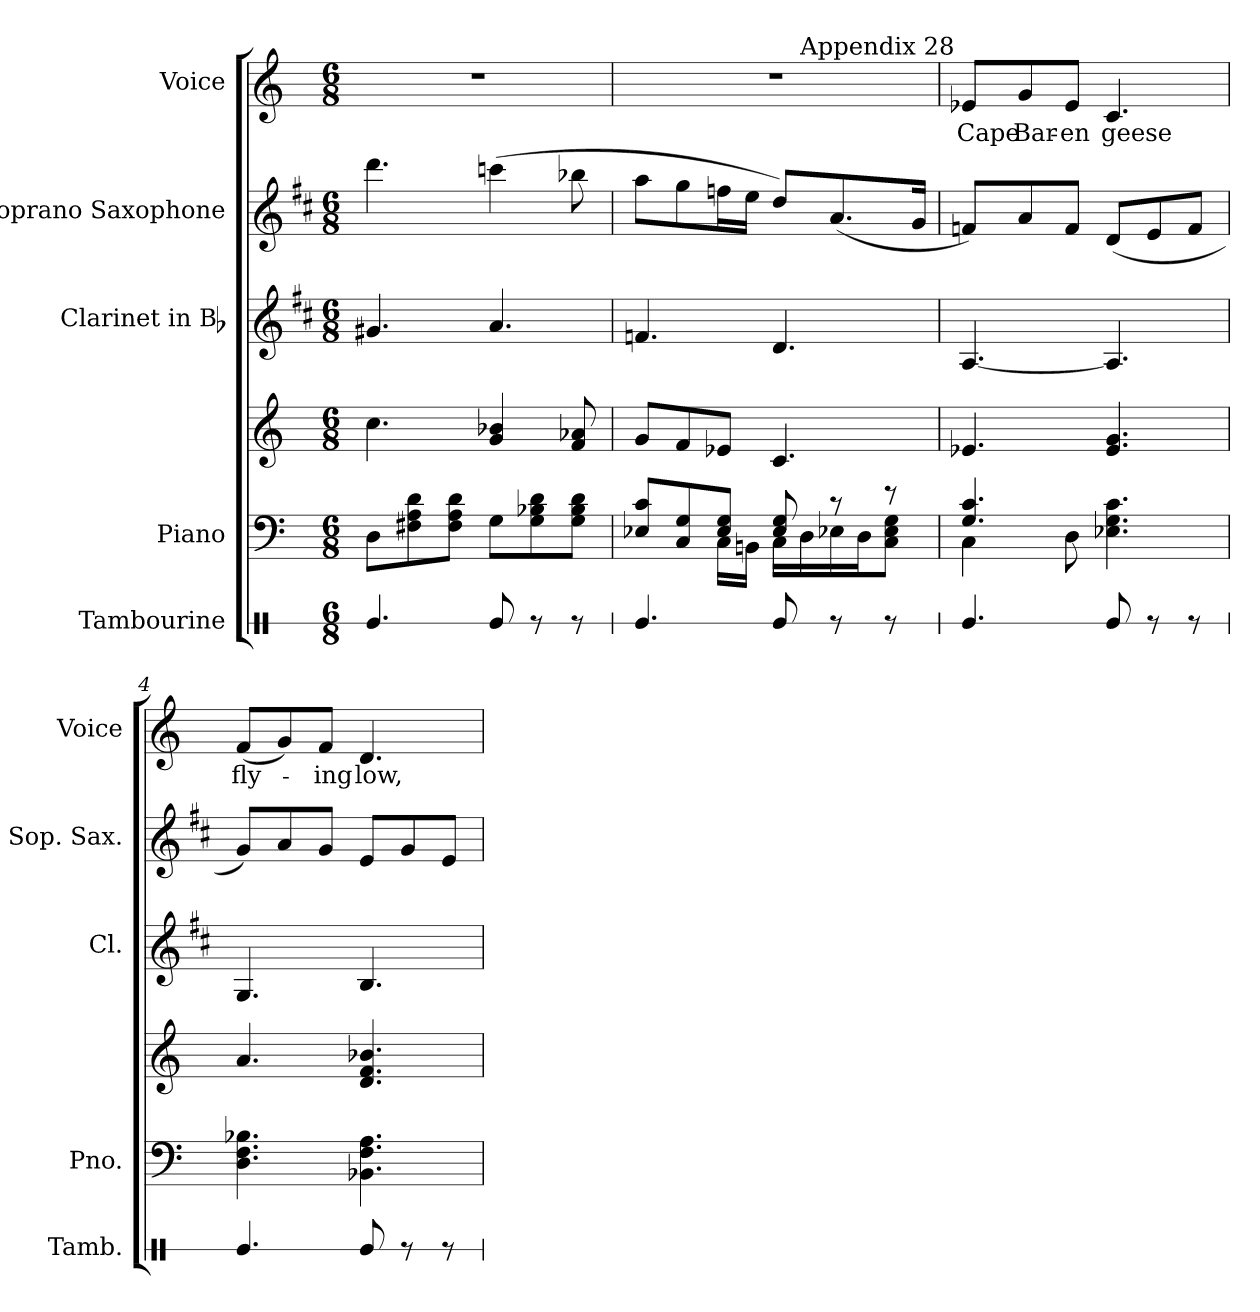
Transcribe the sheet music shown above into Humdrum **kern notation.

**kern	**kern	**kern	**kern	**kern	**kern	**text
*part5	*part4	*part4	*part3	*part2	*part1	*part1
*staff6	*staff5	*staff4	*staff3	*staff2	*staff1	*staff1
*I"Tambourine	*I"Piano	*	*I"Clarinet in Bb	*I"Soprano Saxophone	*I"Voice	*
*I'Tamb.	*I'Pno.	*	*I'Cl.	*I'Sop. Sax.	*I'Voice	*
!!LO:PB:g=z
*stria1	*	*	*	*	*	*
*clefX	*clefF4	*clefG2	*clefG2	*clefG2	*clefG2	*
*	*	*	*ITrd1c2	*ITrd1c2	*	*
*k[]	*k[]	*k[]	*k[]	*k[]	*k[]	*
*C:	*C:	*C:	*C:	*C:	*C:	*
*M6/8	*M6/8	*M6/8	*M6/8	*M6/8	*M6/8	*
*MM72	*MM72	*MM72	*MM72	*MM72	*MM72	*
=1	=1	=1	=1	=1	=1	=1
!	!	!	!	!	!LO:N:vis=1	!
4.Rei/	8Di\L	4.cci\	4.f#Xi/	4.ccci\	2.r	.
.	8F#Xi\ 8Ai 8di	.	.	.	.	.
.	8F#i\ 8Ai 8diJ	.	.	.	.	.
8Rei/	8Gi\L	4gi/ 4b-Xi	4.gi/	(4bb-Xi\	.	.
8r	8Gi\ 8B-Xi 8di	.	.	.	.	.
8r	8Gi\ 8B-i 8diJ	8fi/ 8a-Xi	.	8aa-Xi\	.	.
=2	=2	=2	=2	=2	=2	=2
*	*^	*	*	*	*	*
!	!	!	!	!	!	!LO:N:vis=1	!
*	*	*	*	*	*	*^	*
4.Rei/	8E-Xi/ 8ciL	4ryy	8gi/L	4.e-Xi/	8ggi\L	2.r	4..ryy	.
.	8Ci/ 8Gi	.	8fi/	.	8ffi\	.	.	.
.	8E-i/ 8GiJ	16Ci\LL	8e-Xi/J	.	16ee-Xi\L	.	.	.
.	.	16BBni\JJ	.	.	16ddi\JJ	.	.	.
8Rei/	8E-i/ 8Gi	16Ci\LL	4.ci/	4.ci/	8cci/L)	.	.	.
!	!	!	!	!	!	!	!LO:TX:a:t=Appendix 28	!
.	.	16Di\	.	.	.	.	4ryy	.
8r	8r	16E-Xi\	.	.	(8.gi/	.	.	.
.	.	16Di\J	.	.	.	.	.	.
8r	8r	8Ci\ 8E-i 8GiJ	.	.	.	.	.	.
.	.	.	.	.	16fi/Jk	.	16ryy	.
*	*	*	*	*	*	*v	*v	*
=3	=3	=3	=3	=3	=3	=3	=3
*	*	*	*	*	*	*^	*
!	!	!	!	!	!	!	!	!LO:LY:b:color=#000000
*	*	*	*	*	*	*v	*v	*
4.Rei/	4.Gi/ 4.ci	4Ci\	4.e-Xi/	[4.Gi/	8e-Xi/L)	8e-Xi/L	Cape
!	!	!	!	!	!	!	!LO:LY:b:color=#000000
.	.	.	.	.	8gi/	8gi/	Bar-
!	!	!	!	!	!	!	!LO:LY:b:color=#000000
.	.	8Di\	.	.	8e-i/J	8e-i/J	-en
!	!	!	!	!	!	!	!LO:LY:b:color=#000000
8Rei/	4.E-Xi\ 4.Gi 4.ci	4.ryy	4.e-i/ 4.gi	4.Gi/]	(8ci/L	4.ci/	geese
8r	.	.	.	.	8di/	.	.
8r	.	.	.	.	8e-i/J	.	.
*	*v	*v	*	*	*	*	*
=4	=4	=4	=4	=4	=4	=4
!	!	!	!	!	!	!LO:LY:b:color=#000000
4.Rei/	4.Di\ 4.Fi 4.B-Xi	4.ai/	4.Fi/	8fi/L)	(8fi/L	fly-
.	.	.	.	8gi/	8gi/)	.
!	!	!	!	!	!	!LO:LY:b:color=#000000
.	.	.	.	8fi/J	8fi/J	-ing
!	!	!	!	!	!	!LO:LY:b:color=#000000
8Rei/	4.BB-Xi\ 4.Fi 4.Ai	4.di/ 4.fi 4.b-Xi	4.Ai/	8di/L	4.di/	low,
8r	.	.	.	8fi/	.	.
8r	.	.	.	8di/J	.	.
=	=	=	=	=	=	=
*-	*-	*-	*-	*-	*-	*-
